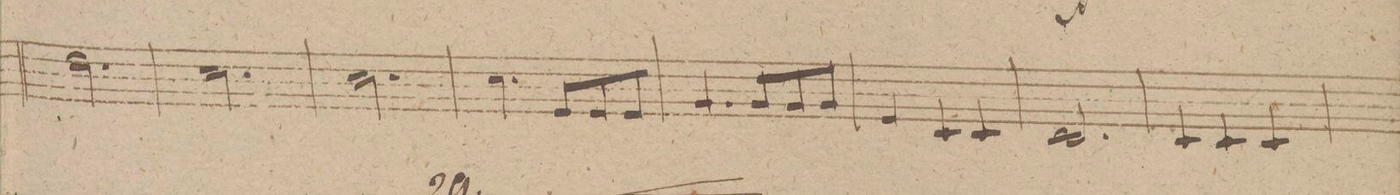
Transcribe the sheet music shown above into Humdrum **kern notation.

**kern	**dynam
*I"Clarino 2do in E	*
*clefG2	*
*k[f#c#g#d#]	*
*M3/4	*
2.ff#	.
=147	=147
2.ee	.
=148	=148
2.ee	.
=149	=149
4.ee	.
8g#L	.
8g#	.
8g#J	.
=150	=150
4.b	.
8bL	.
8b	.
8bJ	.
=151	=151
4g#	.
4e	.
4e	.
=152	=152
2.e	.
=153	=153
4e	.
4e	.
4e	.
=154	=154
*-	*-
